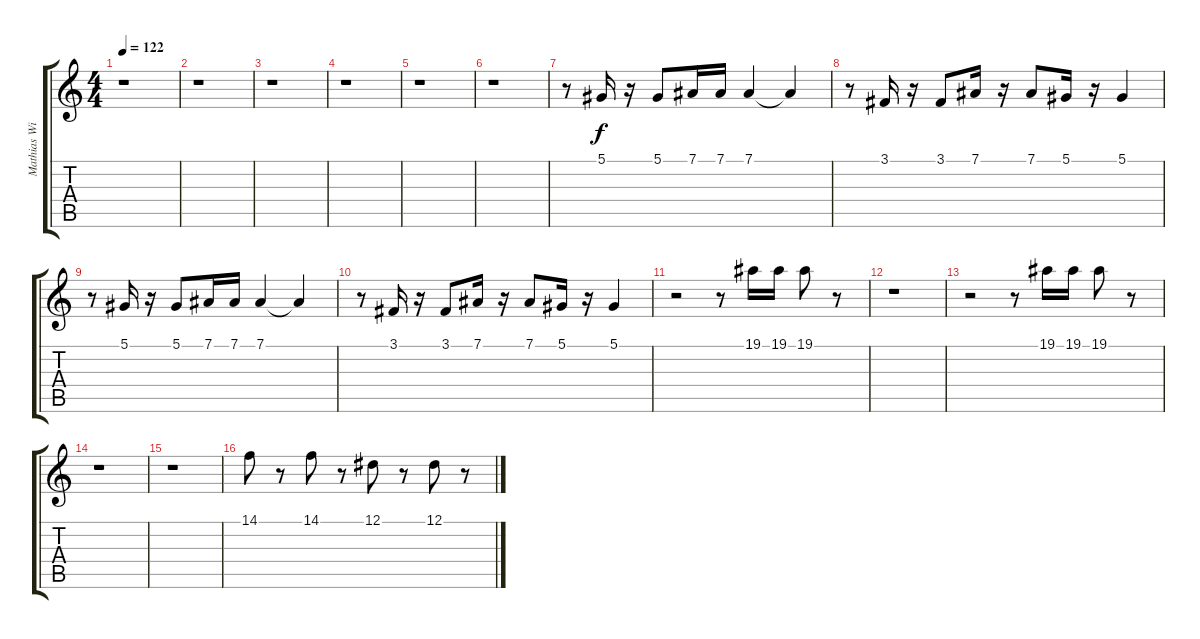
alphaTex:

\track ("Mathias Wiesner" "Mathias Wi") {instrument trumpet}
\staff {score tabs}
\tuning (Eb4 Bb3 Gb3 Db3 Ab2 Eb2) {hide}
\ts (4 4)
\tempo 122
\clef g2
\ks c
r.1{dy f} |
r.1 |
r.1 |
r.1 |
r.1 |
r.1 |
r.8{volume 8} 5.1.16 r.16 5.1.8 7.1.16 7.1.16 7.1.4 7.1{t}.4 |
r.8 3.1.16 r.16 3.1.8 7.1.16 r.16 7.1.8 5.1.16 r.16 5.1.4 |
r.8 5.1.16 r.16 5.1.8 7.1.16 7.1.16 7.1.4 7.1{t}.4 |
r.8 3.1.16 r.16 3.1.8 7.1.16 r.16 7.1.8 5.1.16 r.16 5.1.4 |
r.2 r.8 19.1.16 19.1.16 19.1.8 r.8 |
r.1 |
r.2 r.8 19.1.16 19.1.16 19.1.8 r.8 |
r.1 |
r.1 |
14.1.8 r.8 14.1.8 r.8 12.1.8 r.8 12.1.8 r.8
